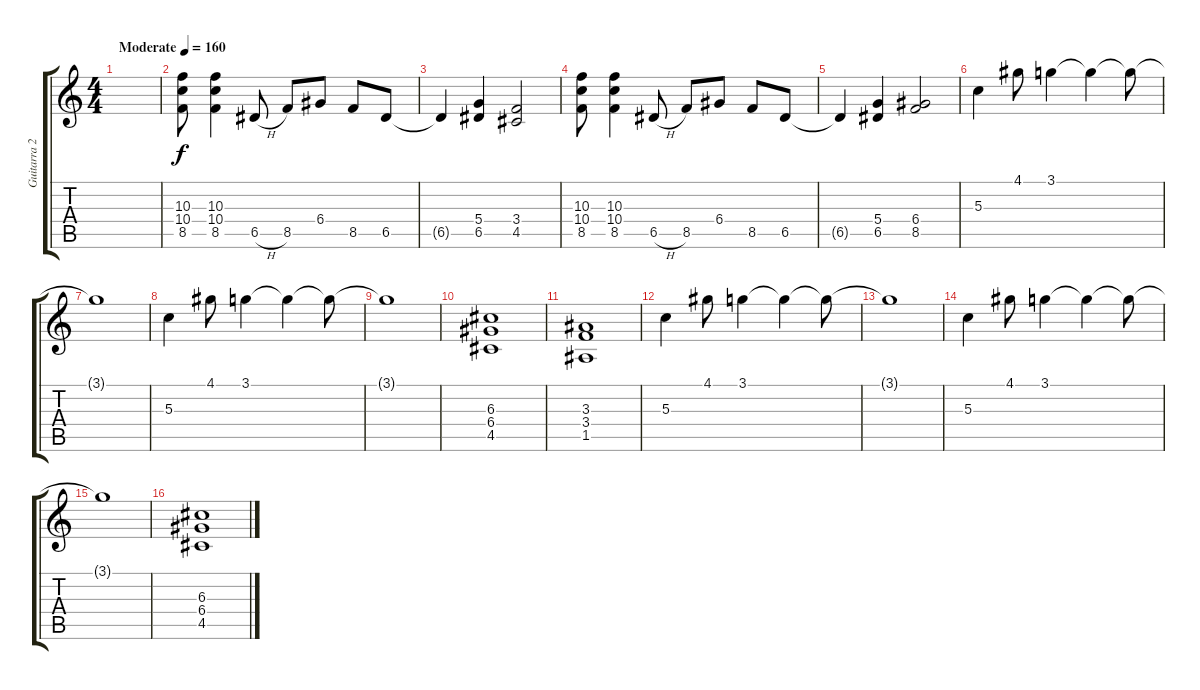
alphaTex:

\track ("Guitarra 2" "Guitarra 2") {instrument distortionguitar}
\staff {score tabs}
\tuning (E4 B3 G3 D3 A2 E2) {hide}
\ts (4 4)
\tempo (160 "Moderate")
\clef g2
\ks c
|
(10.3 10.4 8.5).8 (10.3 10.4 8.5).4 6.5{h}.8 8.5.8 6.4.8 8.5.8 6.5.8 |
6.5{t}.4 (5.4 6.5).4 (3.4 4.5).2 |
(10.3 10.4 8.5).8 (10.3 10.4 8.5).4 6.5{h}.8 8.5.8 6.4.8 8.5.8 6.5.8 |
6.5{t}.4 (5.4 6.5).4 (6.4 8.5).2 |
5.3.4{instrument distortionguitar} 4.1.8 3.1.4 3.1{t}.4 3.1{t}.8 |
3.1{t}.1 |
5.3.4 4.1.8 3.1.4 3.1{t}.4 3.1{t}.8 |
3.1{t}.1 |
(6.3 6.4 4.5).1{instrument distortionguitar} |
(3.3 3.4 1.5).1 |
5.3.4{instrument distortionguitar} 4.1.8 3.1.4 3.1{t}.4 3.1{t}.8 |
3.1{t}.1 |
5.3.4 4.1.8 3.1.4 3.1{t}.4 3.1{t}.8 |
3.1{t}.1 |
(6.3 6.4 4.5).1{instrument distortionguitar}
